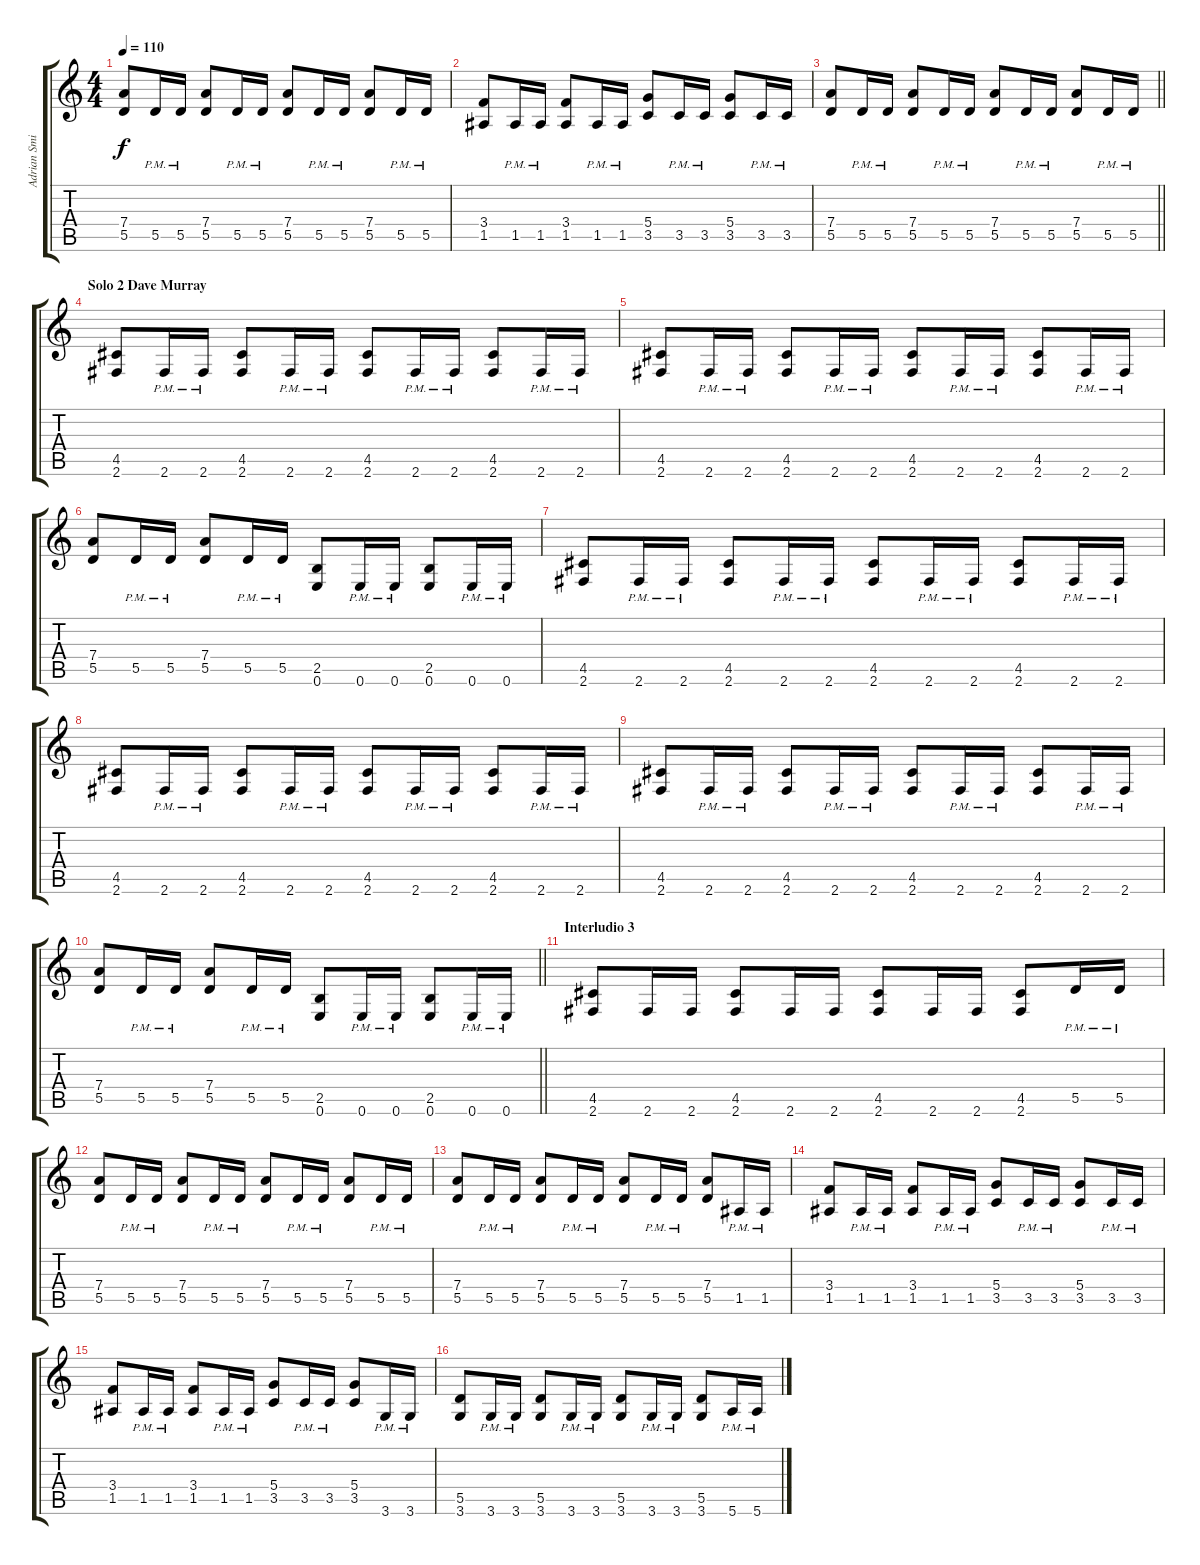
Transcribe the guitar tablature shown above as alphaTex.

\track ("Adrian Smith" "Adrian Smi") {instrument distortionguitar}
\staff {score tabs}
\tuning (E4 B3 G3 D3 A2 E2) {hide}
\ts (4 4)
\tempo 110
\clef g2
\ks c
(7.4 5.5).8{dy f} 5.5{pm}.16 5.5{pm}.16 (7.4 5.5).8 5.5{pm}.16 5.5{pm}.16 (7.4 5.5).8 5.5{pm}.16 5.5{pm}.16 (7.4 5.5).8 5.5{pm}.16 5.5{pm}.16 |
(3.4 1.5).8 1.5{pm}.16 1.5{pm}.16 (3.4 1.5).8 1.5{pm}.16 1.5{pm}.16 (5.4 3.5).8 3.5{pm}.16 3.5{pm}.16 (5.4 3.5).8 3.5{pm}.16 3.5{pm}.16 |
\barLineRight lightlight
(7.4 5.5).8 5.5{pm}.16 5.5{pm}.16 (7.4 5.5).8 5.5{pm}.16 5.5{pm}.16 (7.4 5.5).8 5.5{pm}.16 5.5{pm}.16 (7.4 5.5).8 5.5{pm}.16 5.5{pm}.16 |
\section ("" "Solo 2 Dave Murray")
(4.5 2.6).8 2.6{pm}.16 2.6{pm}.16 (4.5 2.6).8 2.6{pm}.16 2.6{pm}.16 (4.5 2.6).8 2.6{pm}.16 2.6{pm}.16 (4.5 2.6).8 2.6{pm}.16 2.6{pm}.16 |
(4.5 2.6).8 2.6{pm}.16 2.6{pm}.16 (4.5 2.6).8 2.6{pm}.16 2.6{pm}.16 (4.5 2.6).8 2.6{pm}.16 2.6{pm}.16 (4.5 2.6).8 2.6{pm}.16 2.6{pm}.16 |
(7.4 5.5).8 5.5{pm}.16 5.5{pm}.16 (7.4 5.5).8 5.5{pm}.16 5.5{pm}.16 (2.5 0.6).8 0.6{pm}.16 0.6{pm}.16 (2.5 0.6).8 0.6{pm}.16 0.6{pm}.16 |
(4.5 2.6).8 2.6{pm}.16 2.6{pm}.16 (4.5 2.6).8 2.6{pm}.16 2.6{pm}.16 (4.5 2.6).8 2.6{pm}.16 2.6{pm}.16 (4.5 2.6).8 2.6{pm}.16 2.6{pm}.16 |
(4.5 2.6).8 2.6{pm}.16 2.6{pm}.16 (4.5 2.6).8 2.6{pm}.16 2.6{pm}.16 (4.5 2.6).8 2.6{pm}.16 2.6{pm}.16 (4.5 2.6).8 2.6{pm}.16 2.6{pm}.16 |
(4.5 2.6).8 2.6{pm}.16 2.6{pm}.16 (4.5 2.6).8 2.6{pm}.16 2.6{pm}.16 (4.5 2.6).8 2.6{pm}.16 2.6{pm}.16 (4.5 2.6).8 2.6{pm}.16 2.6{pm}.16 |
\barLineRight lightlight
(7.4 5.5).8 5.5{pm}.16 5.5{pm}.16 (7.4 5.5).8 5.5{pm}.16 5.5{pm}.16 (2.5 0.6).8 0.6{pm}.16 0.6{pm}.16 (2.5 0.6).8 0.6{pm}.16 0.6{pm}.16 |
\section ("" "Interludio 3")
(4.5 2.6).8 2.6.16 2.6.16 (4.5 2.6).8 2.6.16 2.6.16 (4.5 2.6).8 2.6.16 2.6.16 (4.5 2.6).8 5.5{pm}.16 5.5{pm}.16 |
(7.4 5.5).8 5.5{pm}.16 5.5{pm}.16 (7.4 5.5).8 5.5{pm}.16 5.5{pm}.16 (7.4 5.5).8 5.5{pm}.16 5.5{pm}.16 (7.4 5.5).8 5.5{pm}.16 5.5{pm}.16 |
(7.4 5.5).8 5.5{pm}.16 5.5{pm}.16 (7.4 5.5).8 5.5{pm}.16 5.5{pm}.16 (7.4 5.5).8 5.5{pm}.16 5.5{pm}.16 (7.4 5.5).8 1.5{pm}.16 1.5{pm}.16 |
(3.4 1.5).8 1.5{pm}.16 1.5{pm}.16 (3.4 1.5).8 1.5{pm}.16 1.5{pm}.16 (5.4 3.5).8 3.5{pm}.16 3.5{pm}.16 (5.4 3.5).8 3.5{pm}.16 3.5{pm}.16 |
(3.4 1.5).8 1.5{pm}.16 1.5{pm}.16 (3.4 1.5).8 1.5{pm}.16 1.5{pm}.16 (5.4 3.5).8 3.5{pm}.16 3.5{pm}.16 (5.4 3.5).8 3.6{pm}.16 3.6{pm}.16 |
(5.5 3.6).8 3.6{pm}.16 3.6{pm}.16 (5.5 3.6).8 3.6{pm}.16 3.6{pm}.16 (5.5 3.6).8 3.6{pm}.16 3.6{pm}.16 (5.5 3.6).8 5.6{pm}.16 5.6{pm}.16
